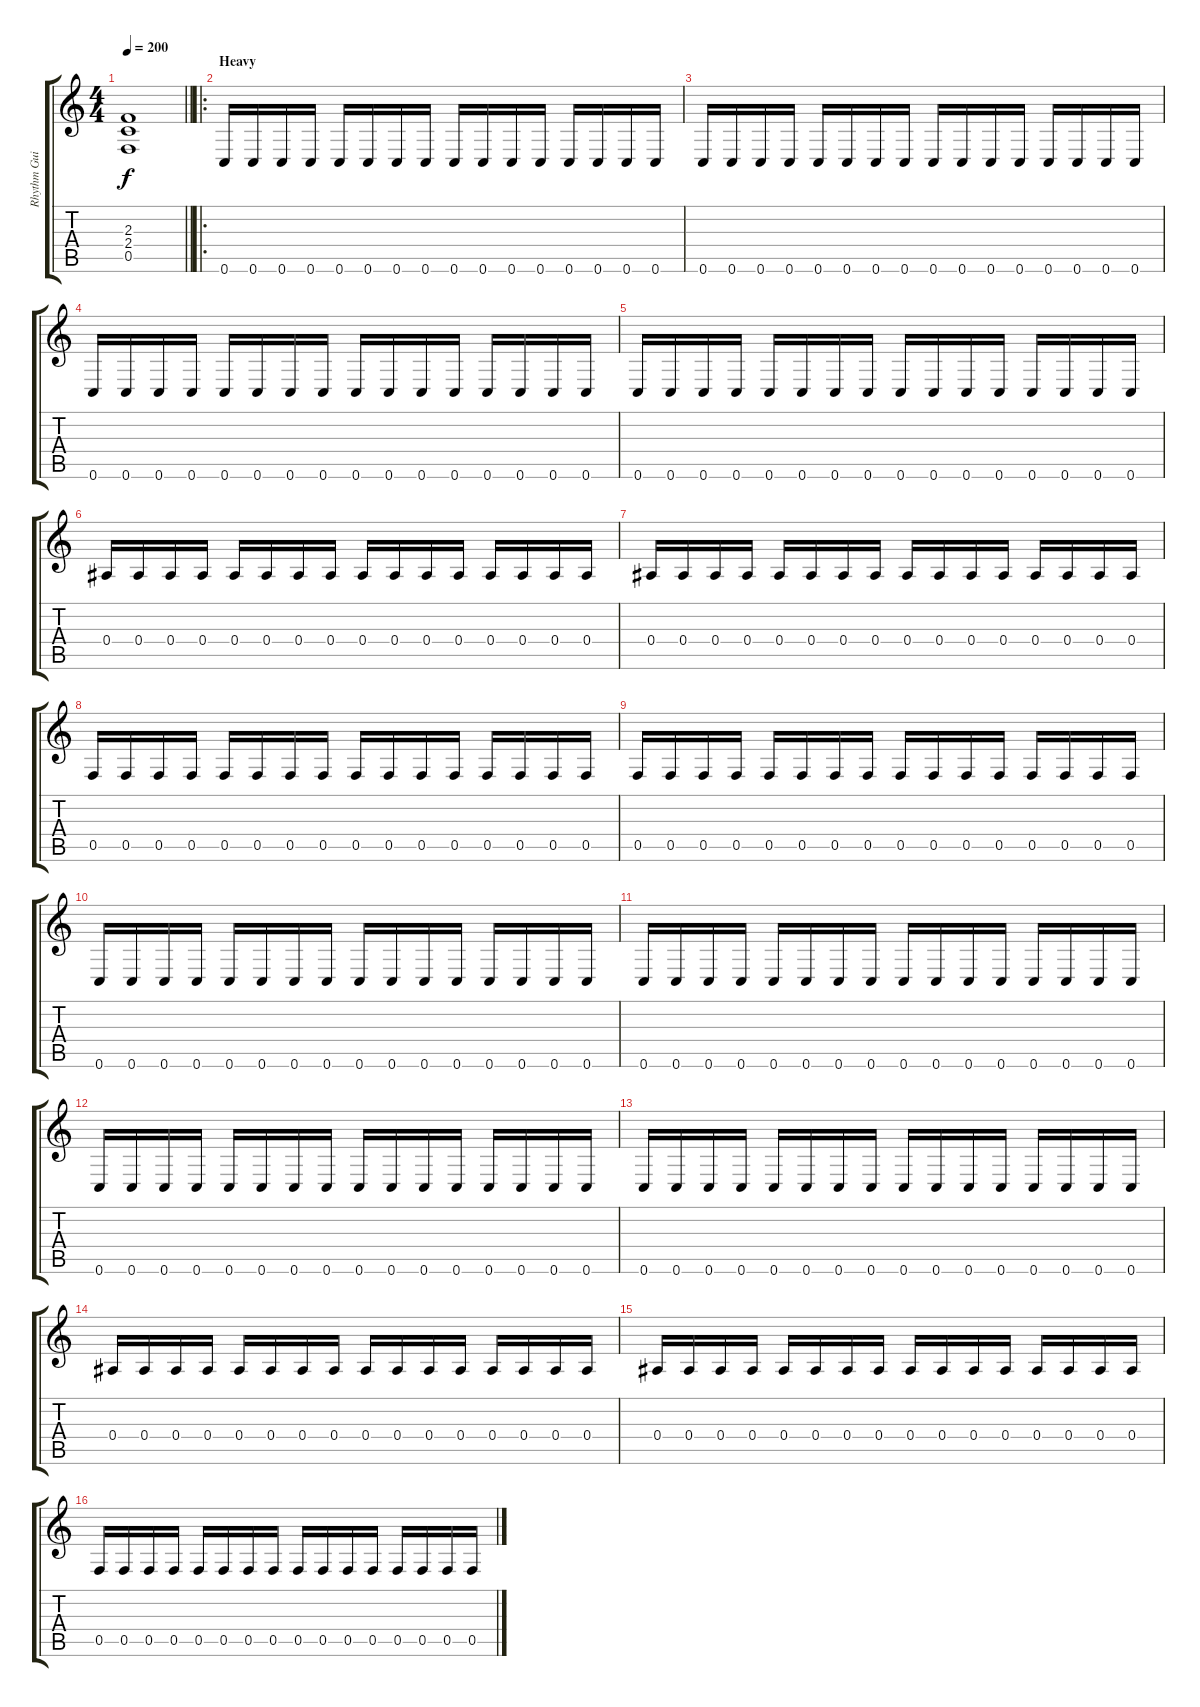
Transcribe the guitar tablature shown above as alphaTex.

\track ("Rhythm Guitar" "Rhythm Gui") {instrument distortionguitar}
\staff {score tabs}
\tuning (C4 G3 Eb3 Bb2 F2 C2) {hide}
\ts (4 4)
\tempo 200
\clef g2
\barLineRight lightlight
\ks c
(2.3{t} 2.4{t} 0.5{t}).1{dy f} |
\ro
\section ("" "Heavy")
0.6.16 0.6.16 0.6.16 0.6.16 0.6.16 0.6.16 0.6.16 0.6.16 0.6.16 0.6.16 0.6.16 0.6.16 0.6.16 0.6.16 0.6.16 0.6.16 |
0.6.16 0.6.16 0.6.16 0.6.16 0.6.16 0.6.16 0.6.16 0.6.16 0.6.16 0.6.16 0.6.16 0.6.16 0.6.16 0.6.16 0.6.16 0.6.16 |
0.6.16 0.6.16 0.6.16 0.6.16 0.6.16 0.6.16 0.6.16 0.6.16 0.6.16 0.6.16 0.6.16 0.6.16 0.6.16 0.6.16 0.6.16 0.6.16 |
0.6.16 0.6.16 0.6.16 0.6.16 0.6.16 0.6.16 0.6.16 0.6.16 0.6.16 0.6.16 0.6.16 0.6.16 0.6.16 0.6.16 0.6.16 0.6.16 |
0.4.16 0.4.16 0.4.16 0.4.16 0.4.16 0.4.16 0.4.16 0.4.16 0.4.16 0.4.16 0.4.16 0.4.16 0.4.16 0.4.16 0.4.16 0.4.16 |
0.4.16 0.4.16 0.4.16 0.4.16 0.4.16 0.4.16 0.4.16 0.4.16 0.4.16 0.4.16 0.4.16 0.4.16 0.4.16 0.4.16 0.4.16 0.4.16 |
0.5.16 0.5.16 0.5.16 0.5.16 0.5.16 0.5.16 0.5.16 0.5.16 0.5.16 0.5.16 0.5.16 0.5.16 0.5.16 0.5.16 0.5.16 0.5.16 |
0.5.16 0.5.16 0.5.16 0.5.16 0.5.16 0.5.16 0.5.16 0.5.16 0.5.16 0.5.16 0.5.16 0.5.16 0.5.16 0.5.16 0.5.16 0.5.16 |
0.6.16 0.6.16 0.6.16 0.6.16 0.6.16 0.6.16 0.6.16 0.6.16 0.6.16 0.6.16 0.6.16 0.6.16 0.6.16 0.6.16 0.6.16 0.6.16 |
0.6.16 0.6.16 0.6.16 0.6.16 0.6.16 0.6.16 0.6.16 0.6.16 0.6.16 0.6.16 0.6.16 0.6.16 0.6.16 0.6.16 0.6.16 0.6.16 |
0.6.16 0.6.16 0.6.16 0.6.16 0.6.16 0.6.16 0.6.16 0.6.16 0.6.16 0.6.16 0.6.16 0.6.16 0.6.16 0.6.16 0.6.16 0.6.16 |
0.6.16 0.6.16 0.6.16 0.6.16 0.6.16 0.6.16 0.6.16 0.6.16 0.6.16 0.6.16 0.6.16 0.6.16 0.6.16 0.6.16 0.6.16 0.6.16 |
0.4.16 0.4.16 0.4.16 0.4.16 0.4.16 0.4.16 0.4.16 0.4.16 0.4.16 0.4.16 0.4.16 0.4.16 0.4.16 0.4.16 0.4.16 0.4.16 |
0.4.16 0.4.16 0.4.16 0.4.16 0.4.16 0.4.16 0.4.16 0.4.16 0.4.16 0.4.16 0.4.16 0.4.16 0.4.16 0.4.16 0.4.16 0.4.16 |
0.5.16 0.5.16 0.5.16 0.5.16 0.5.16 0.5.16 0.5.16 0.5.16 0.5.16 0.5.16 0.5.16 0.5.16 0.5.16 0.5.16 0.5.16 0.5.16
